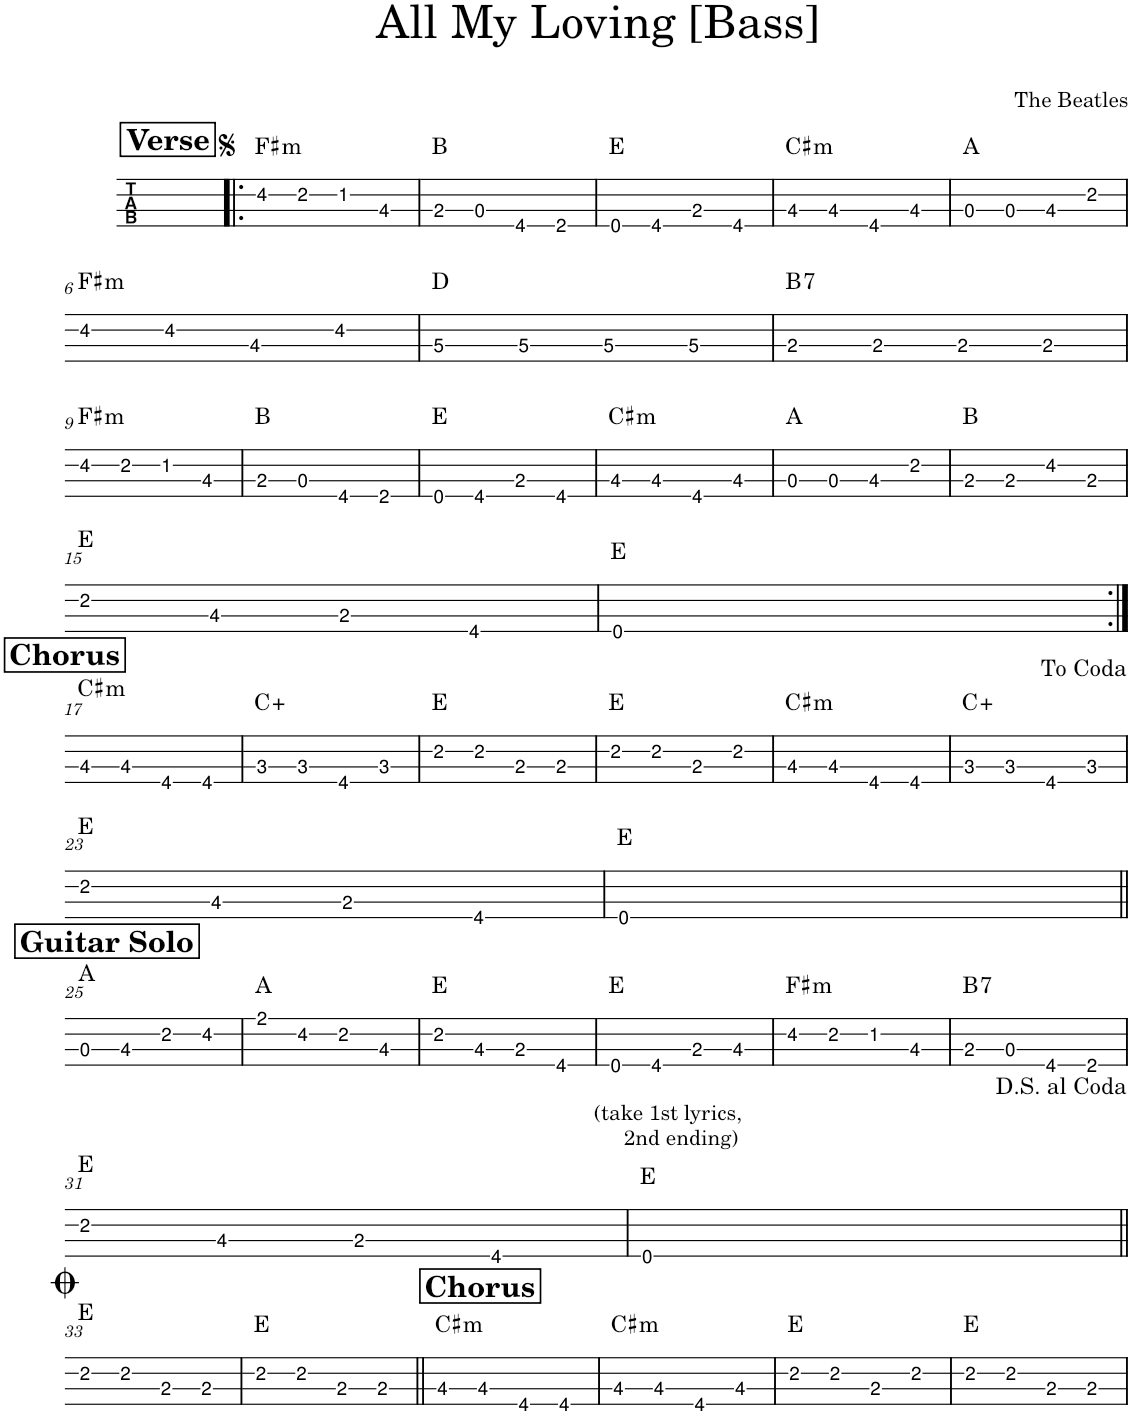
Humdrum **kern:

**kern	**harte
*part1	*part1
*staff1	*
*I"Bass Guitar	*
*I'B. Guit.	*
*stria4	*
*	*
*Trd7c12	*
*k[f#c#g#d#]	*
*M4/4	*
=	=
2r	.
!!LO:REH:place=s1:a:B:cj:fs=14:t=Verse
=1!|:	=1!|:
!	!LO:H:kt=m
4F#	F#:min
4E	.
4D#	.
4C#	.
=2	=2
4BB	B:maj
4AA	.
4GG#	.
4FF#	.
=3	=3
4EE	E:maj
4GG#	.
4BB	.
4GG#	.
=4	=4
!	!LO:H:kt=m
4C#	C#:min
4C#	.
4GG#	.
4C#	.
=5	=5
4AA	A:maj
4AA	.
4C#	.
4E	.
!!LO:LB:g=z
=6	=6
!	!LO:H:kt=m
4F#	F#:min
4F#	.
4C#	.
4F#	.
=7	=7
4D	D:maj
4D	.
4D	.
4D	.
=8	=8
!	!LO:H:kt=7
4BB	B:7
4BB	.
4BB	.
4BB	.
!!LO:LB:g=z
=9	=9
!	!LO:H:kt=m
4F#	F#:min
4E	.
4D#	.
4C#	.
=10	=10
4BB	B:maj
4AA	.
4GG#	.
4FF#	.
=11	=11
4EE	E:maj
4GG#	.
4BB	.
4GG#	.
=12	=12
!	!LO:H:kt=m
4C#	C#:min
4C#	.
4GG#	.
4C#	.
=13	=13
4AA	A:maj
4AA	.
4C#	.
4E	.
=14	=14
4BB	B:maj
4BB	.
4F#	.
4BB	.
!!LO:LB:g=z
=15	=15
4E	E:maj
4C#	.
4BB	.
4GG#	.
=16	=16
8EE	E:maj
8r	.
4r	.
2r	.
!!LO:LB:g=z
!!LO:REH:place=s1:a:B:cj:fs=14:t=Chorus
=17:|!	=17:|!
!	!LO:H:kt=m
4C#	C#:min
4C#	.
4GG#	.
4GG#	.
=18	=18
4BB#	C:aug
4BB#	.
4GG#	.
4BB#	.
=19	=19
4E	E:maj
4E	.
4BB	.
4BB	.
=20	=20
4E	E:maj
4E	.
4BB	.
4E	.
=21	=21
!	!LO:H:kt=m
4C#	C#:min
4C#	.
4GG#	.
4GG#	.
=22	=22
4BB#	C:aug
4BB#	.
4GG#	.
4BB#	.
!!LO:LB:g=z
=23	=23
4E	E:maj
4C#	.
4BB	.
4GG#	.
=24	=24
8EE	E:maj
8r	.
4r	.
2r	.
!!LO:LB:g=z
!!LO:REH:place=s1:a:B:cj:fs=14:t=Guitar Solo
=25||	=25||
4AA	A:maj
4C#	.
4E	.
4F#	.
=26	=26
4A	A:maj
4F#	.
4E	.
4C#	.
=27	=27
4E	E:maj
4C#	.
4BB	.
4GG#	.
=28	=28
4EE	E:maj
4GG#	.
4BB	.
4C#	.
=29	=29
!	!LO:H:kt=m
4F#	F#:min
4E	.
4D#	.
4C#	.
=30	=30
!	!LO:H:kt=7
4BB	B:7
4AA	.
4GG#	.
4FF#	.
!!LO:LB:g=z
=31	=31
4E	E:maj
4C#	.
4BB	.
4GG#	.
=32	=32
!LO:TX:a:t=(take 1st lyrics,	!
!LO:TX:a:t=2nd ending)	!
4EE	E:maj
4r	.
2r	.
!!LO:LB:g=z
=33||	=33||
4E	E:maj
4E	.
4BB	.
4BB	.
=34	=34
4E	E:maj
4E	.
4BB	.
4BB	.
!!LO:REH:place=s1:a:B:cj:fs=14:t=Chorus
=35||	=35||
!	!LO:H:kt=m
4C#	C#:min
4C#	.
4GG#	.
4GG#	.
=36	=36
!	!LO:H:kt=m
4C#	C#:min
4C#	.
4GG#	.
4C#	.
=37	=37
4E	E:maj
4E	.
4BB	.
4E	.
=38	=38
4E	E:maj
4E	.
4BB	.
4BB	.
=	=
*-	*-
